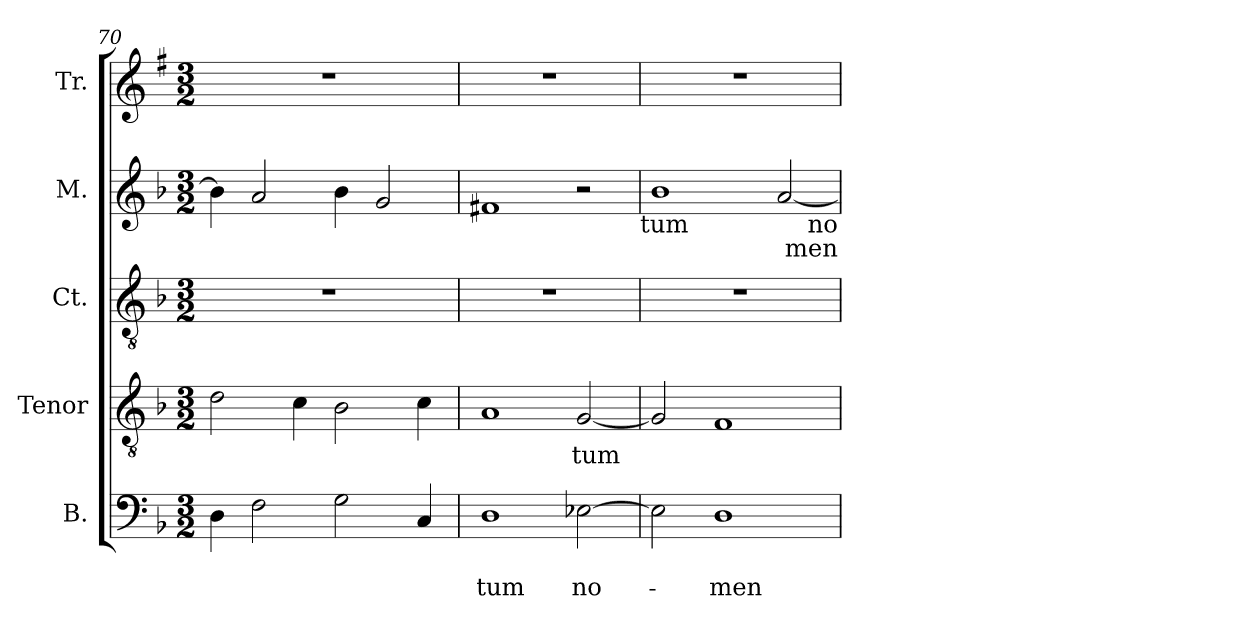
**kern	**text	**text	**kern	**text	**kern	**kern	**kern
*part5	*part5	*part5	*part4	*part4	*part3	*part2	*part1
*staff5	*staff5	*staff5	*staff4	*staff4	*staff3	*staff2	*staff1
*I"B.	*	*	*I"Tenor	*	*I"Ct.	*I"M.	*I"Tr.
*I'B.	*	*	*I'T.	*	*I'Ct.	*I'M.	*I'Tr.
*clefF4	*	*	*clefGv2	*	*clefGv2	*clefG2	*clefG2
*	*	*	*	*	*	*	*ITrd1c2
*k[b-]	*	*	*k[b-]	*	*k[b-]	*k[b-]	*k[b-]
*F:	*	*	*F:	*	*F:	*F:	*F:
*M3/2	*	*	*M3/2	*	*M3/2	*M3/2	*M3/2
=70	=70	=70	=70	=70	=70	=70	=70
4D\	.	.	2d\	.	1.r	4b-\]	1.r
2F\	.	.	.	.	.	2a/	.
.	.	.	4c\	.	.	.	.
2G\	.	.	2B-\	.	.	4b-\	.
.	.	.	.	.	.	2g/	.
4C/	.	.	4c\	.	.	.	.
=71	=71	=71	=71	=71	=71	=71	=71
!	!	!LO:LY:b	!	!	!	!	!
1D	.	-tum	1A	.	1.r	1f#	1.r
!	!	!LO:LY:b	!	!LO:LY:b	!	!	!
[>2E-X\	.	no-	[<2G/	-tum	.	2r	.
!	!	!	!	!	!	!LO:TX:b:t=tum	!
=72	=72	=72	=72	=72	=72	=72	=72
2E-\]	.	.	2G/]	.	1.r	1b-	1.r
!	!	!LO:LY:b	!	!	!	!	!
1D	.	-men	1F	.	.	.	.
.	.	.	.	.	.	[<2a/	.
!	!	!	!	!	!	!LO:TX:b:t=no	!
!	!	!	!	!	!	!LO:TX:b:t=men	!
=	=	=	=	=	=	=	=
*-	*-	*-	*-	*-	*-	*-	*-
